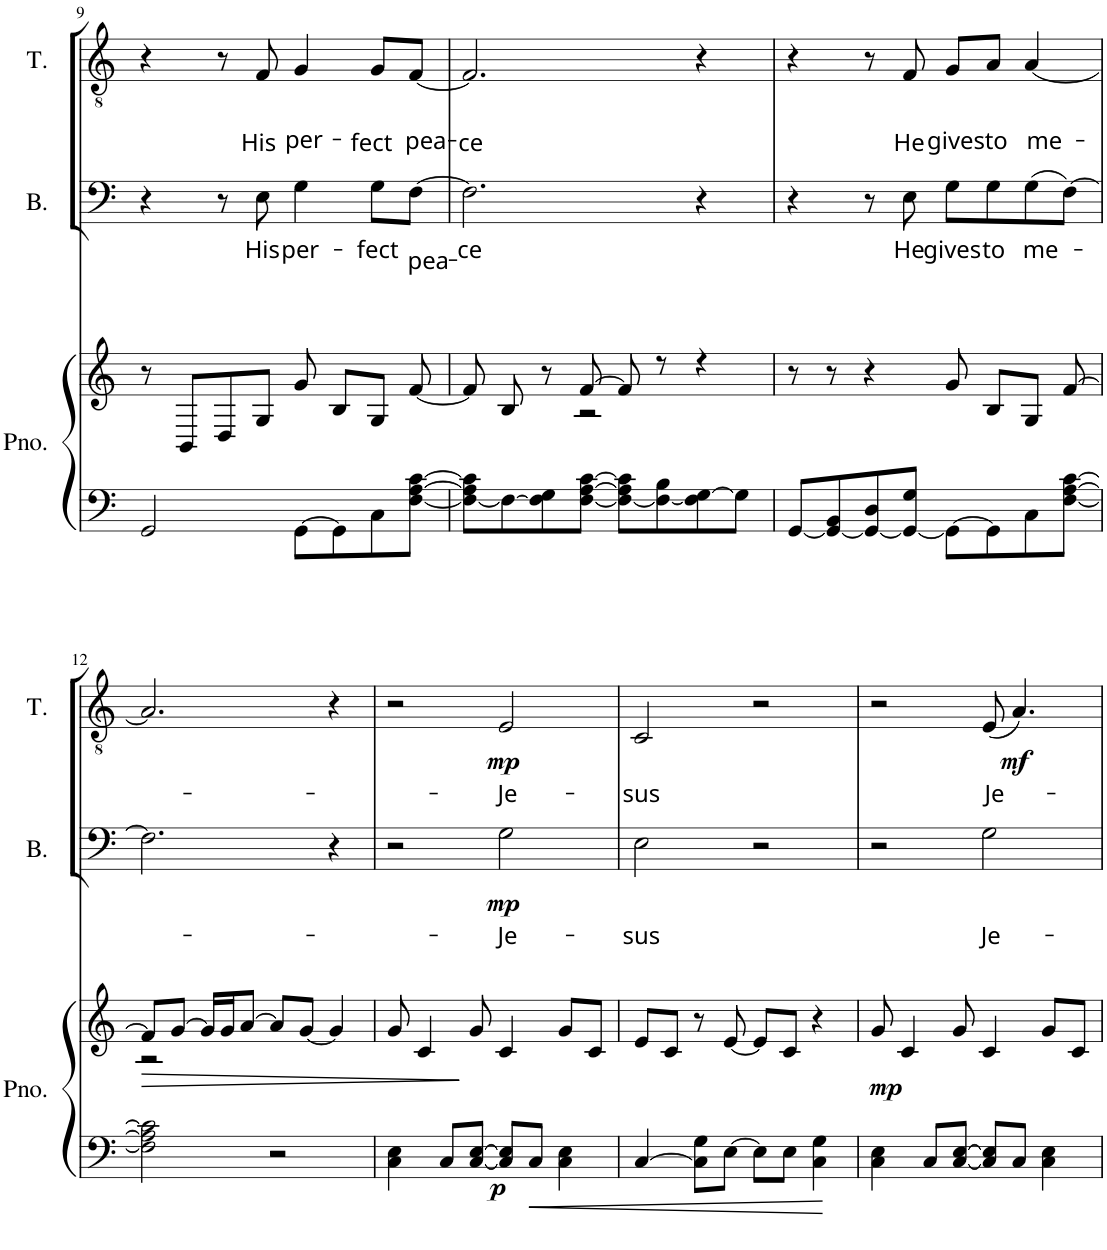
**kern	**kern	**dynam	**kern	**text	**dynam	**kern	**text	**dynam
*part3	*part3	*part3	*part2	*part2	*part2	*part1	*part1	*part1
*staff4	*staff3	*staff3/4	*staff2	*staff2	*staff2	*staff1	*staff1	*staff1
*I"Piano	*	*	*I"Bass	*	*	*I"Tenor	*	*
*I'Pno.	*	*	*I'B.	*	*	*I'T.	*	*
!!LO:PB:g=z
*clefF4	*clefG2	*	*clefF4	*	*	*clefGv2	*	*
*	*	*	*	*	*	*Trd-7c-12	*	*
*k[]	*k[]	*	*k[]	*	*	*k[]	*	*
*M4/4	*M4/4	*	*M4/4	*	*	*M4/4	*	*
=9	=9	=9	=9	=9	=9	=9	=9	=9
2GG/	8r	.	4r	.	.	4r	.	.
.	8BB/L	.	.	.	.	.	.	.
.	8D/	.	8r	.	.	8r	.	.
!	!	!	!	!LO:LY:b	!	!	!LO:LY:b	!
.	8G/J	.	8E\	His	.	8F/	His	.
!	!	!	!	!LO:LY:b	!	!	!LO:LY:b	!
[8GG\L	8g/	.	4G\	per-	.	4G/	per-	.
8GG\]	8B/L	.	.	.	.	.	.	.
!	!	!	!	!LO:LY:b	!	!	!LO:LY:b	!
8C\	8G/J	.	8G\L	-fect	.	8G/L	-fect	.
!	!	!	!	!LO:LY:b	!	!	!LO:LY:b	!
[8F\ [8A\ [8c\J	[8f/	.	[8F\J	pea-	.	[8F/J	pea-	.
=10	=10	=10	=10	=10	=10	=10	=10	=10
*	*^	*	*	*	*	*	*	*
!	!	!	!	!	!LO:LY:b	!	!	!LO:LY:b	!
8F\_ 8A\] 8c\]L	8f/]	4.ryy	.	2.F\]	-ce	.	2.F/]	-ce	.
8F\_	8B/	.	.	.	.	.	.	.	.
8F\] 8G\	8r	.	.	.	.	.	.	.	.
[8F\ [8A\ [8c\J	[8f/	2r	.	.	.	.	.	.	.
8F\_ 8A\] 8c\]L	8f/]	.	.	.	.	.	.	.	.
8F\_ 8B\	8r	.	.	.	.	.	.	.	.
8F\] [8G\	4r	.	.	4r	.	.	4r	.	.
8G\J]	.	8ryy	.	.	.	.	.	.	.
*	*v	*v	*	*	*	*	*	*	*
=11	=11	=11	=11	=11	=11	=11	=11	=11
[8GG/L	8r	.	4r	.	.	4r	.	.
8GG/_ 8BB/	8r	.	.	.	.	.	.	.
8GG/_ 8D/	4r	.	8r	.	.	8r	.	.
!	!	!	!	!LO:LY:b	!	!	!LO:LY:b	!
8GG/_ 8G/J	.	.	8E\	He	.	8F/	He	.
!	!	!	!	!LO:LY:b	!	!	!LO:LY:b	!
8GG\L_	8g/	.	8G\L	gives	.	8G/L	gives	.
!	!	!	!	!LO:LY:b	!	!	!LO:LY:b	!
8GG\]	8B/L	.	8G\	to	.	8A/J	to	.
!	!	!	!	!LO:LY:b	!	!	!LO:LY:b	!
8C\	8G/J	.	(8G\	me-	.	[4A/	me-	.
[8F\ [8A\ [8c\J	[8f/	.	[8F\J)	.	.	.	.	.
!!LO:LB:g=z
=12	=12	=12	=12	=12	=12	=12	=12	=12
!	!	!LO:HP:b	!	!	!	!	!	!
*	*^	*	*	*	*	*	*	*
2F\] 2A\] 2c\]	8f/L]	2r	>	2.F\]	.	.	2.A/]	.	.
.	[8g/J	.	.	.	.	.	.	.	.
.	16g/LL]	.	.	.	.	.	.	.	.
.	16g/J	.	.	.	.	.	.	.	.
.	[8a/J	.	.	.	.	.	.	.	.
2r	8a/L]	2ryy	.	.	.	.	.	.	.
.	[8g/J	.	.	.	.	.	.	.	.
.	4g/]	.	.	4r	.	.	4r	.	.
*	*v	*v	*	*	*	*	*	*	*
=13	=13	=13	=13	=13	=13	=13	=13	=13
4C\ 4E\	8g/	.	2r	.	.	2r	.	.
.	4c/	.	.	.	.	.	.	.
8C/L	.	.	.	.	.	.	.	.
[8C/ [8E/J	8g/	]	.	.	.	.	.	.
!	!	!LO:DY:b=2	!	!LO:LY:b	!LO:DY:b	!	!LO:LY:b	!LO:DY:b
8C/] 8E/]L	4c/	p	2G\	-Je-	mp	2E/	-Je-	mp
8C/J	.	.	.	.	.	.	.	.
4C\ 4E\	8g/L	.	.	.	.	.	.	.
.	8c/J	.	.	.	.	.	.	.
=14	=14	=14	=14	=14	=14	=14	=14	=14
!	!	!	!	!LO:LY:b	!	!	!LO:LY:b	!
[4C/	8e/L	.	2E\	-sus	.	2C/	-sus	.
.	8c/J	.	.	.	.	.	.	.
8C\] 8G\L	8r	.	.	.	.	.	.	.
[8E\J	[8e/	.	.	.	.	.	.	.
8E\L]	8e/L]	.	2r	.	.	2r	.	.
8E\J	8c/J	.	.	.	.	.	.	.
4C\ 4G\	4r	.	.	.	.	.	.	.
=15	=15	=15	=15	=15	=15	=15	=15	=15
!	!	!LO:DY:b	!	!	!	!	!	!
4C\ 4E\	8g/	mp	2r	.	.	2r	.	.
.	4c/	.	.	.	.	.	.	.
8C/L	.	.	.	.	.	.	.	.
[8C/ [8E/J	8g/	.	.	.	.	.	.	.
!	!	!	!	!LO:LY:b	!	!	!LO:LY:b	!
8C/] 8E/]L	4c/	.	2G\	Je-	.	(8E/	Je-	.
!	!	!	!	!	!	!	!	!LO:DY:b
8C/J	.	.	.	.	.	4.A/)	.	mf
4C\ 4E\	8g/L	.	.	.	.	.	.	.
.	8c/J	.	.	.	.	.	.	.
=	=	=	=	=	=	=	=	=
*-	*-	*-	*-	*-	*-	*-	*-	*-
